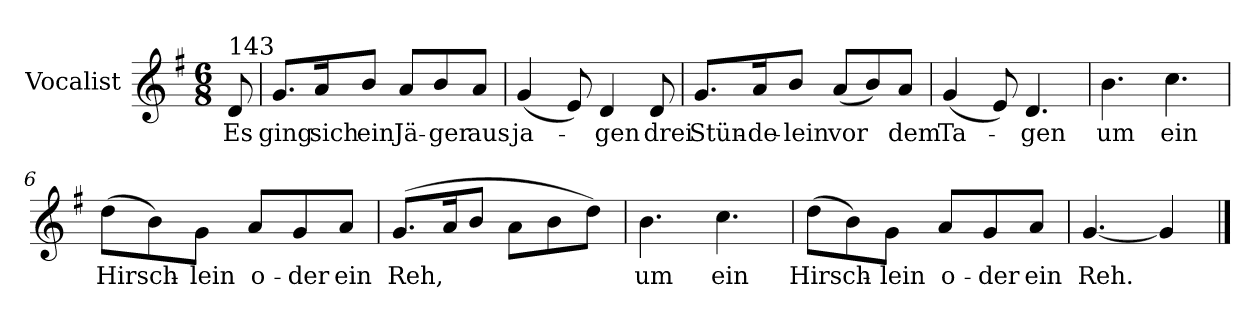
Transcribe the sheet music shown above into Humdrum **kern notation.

**kern	**text
*part1	*part1
*staff1	*staff1
*I"Vocalist	*
*k[f#]	*
*G:	*
*M6/8	*
=	=
!LO:TX:a:t=143	!
8d	Es
=1	=1
8.gL	ging
16aK	sich
8bJ	ein
8aL	Jä-
8b	-ger
8aJ	aus
=2	=2
(4g	ja-
8e)	.
4d	-gen
8d	drei
=3	=3
8.gL	Stün-
16aK	-de-
8bJ	-lein
(8aL	vor
8b)	.
8aJ	dem
=4	=4
(4g	Ta-
8e)	.
4.d	-gen
=5	=5
4.b	um
4.cc	ein
=6	=6
(8ddL	Hirsch-
8b)	.
8gJ	-lein
8aL	o-
8g	-der
8aJ	ein
=7	=7
(8.gL	Reh,
16aK	.
8bJ	.
8aL	.
8b	.
8ddJ)	.
=8	=8
4.b	um
4.cc	ein
=9	=9
(8ddL	Hirsch-
8b)	.
8gJ	-lein
8aL	o-
8g	-der
8aJ	ein
=10	=10
[4.g	Reh.
4g]	.
==	==
*-	*-
